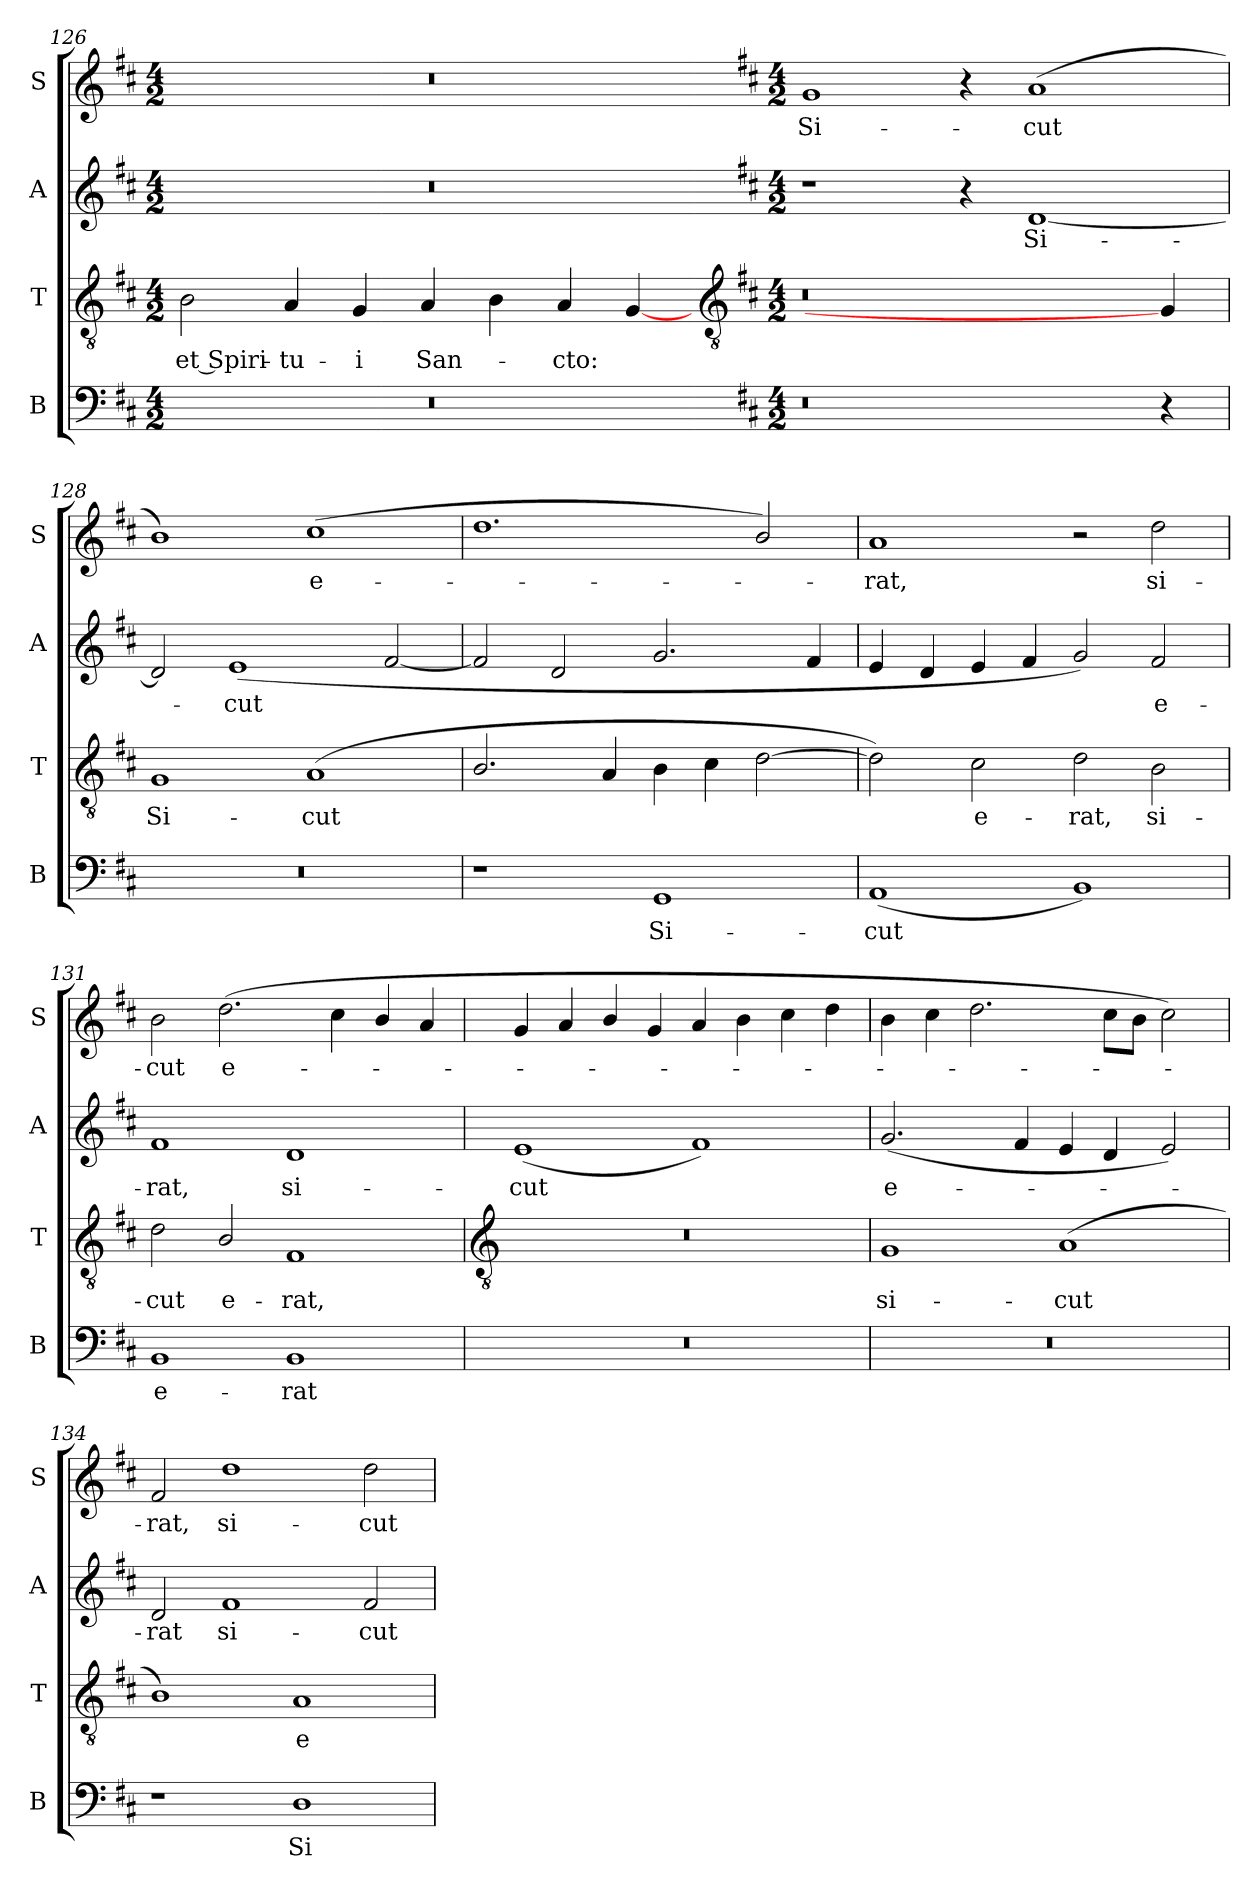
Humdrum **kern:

**kern	**text	**kern	**text	**kern	**text	**kern	**text
*part4	*part4	*part3	*part3	*part2	*part2	*part1	*part1
*staff4	*staff4	*staff3	*staff3	*staff2	*staff2	*staff1	*staff1
*I"B	*	*I"T	*	*I"A	*	*I"S	*
*I'B	*	*I'T	*	*I'A	*	*I'S	*
*clefF4	*	*clefGv2	*	*clefG2	*	*clefG2	*
*k[f#c#]	*	*k[f#c#]	*	*k[f#c#]	*	*k[f#c#]	*
*D:	*	*D:	*	*D:	*	*D:	*
*M4/2	*	*M4/2	*	*M4/2	*	*M4/2	*
=126	=126	=126	=126	=126	=126	=126	=126
!	!	!	!LO:LY:b	!	!	!	!
0r	.	2B	et Spiri-	0r	.	0r	.
!	!	!	!LO:LY:b	!	!	!	!
.	.	4A	-tu-	.	.	.	.
!	!	!	!LO:LY:b	!	!	!	!
.	.	4G	-i	.	.	.	.
!	!	!	!LO:LY:b	!	!	!	!
.	.	4A	San-	.	.	.	.
.	.	4B	.	.	.	.	.
!	!	!	!LO:LY:b	!	!	!	!
.	.	4A	cto:	.	.	.	.
.	.	[4G	.	.	.	.	.
!!LO:LB:g=z
=127||	=127||	=127-	=127||	=127||	=127||	=127||	=127||
*	*	*clefGv2	*	*	*	*	*
*k[f#c#]	*	*	*	*k[f#c#]	*	*k[f#c#]	*
*D:	*	*	*	*D:	*	*D:	*
*M4/2	*	*M4/2	*	*M4/2	*	*M4/2	*
!	!	!	!	!	!	!	!LO:LY:b
0r	.	0r	.	1r	.	1g	Si-
.	.	.	.	4r	.	4r	.
!	!	!	!	!	!LO:LY:b	!	!LO:LY:b
.	.	.	.	[1d	Si-	(<1a	-cut
4r	.	4G]	.	.	.	.	.
=128	=128	=128	=128	=128	=128	=128	=128
!	!	!	!LO:LY:b	!	!	!	!
0r	.	1G	Si-	2d]	.	1b)	.
!	!	!	!	!	!LO:LY:b	!	!
.	.	.	.	(<1e	cut	.	.
!	!	!	!LO:LY:b	!	!	!	!LO:LY:b
.	.	(>1A	-cut	.	.	(<1cc#	e-
.	.	.	.	[2f#	.	.	.
=129	=129	=129	=129	=129	=129	=129	=129
1r	.	2.B/	.	2f#]	.	1.dd	.
.	.	.	.	2d	.	.	.
.	.	4A	.	.	.	.	.
!	!LO:LY:b	!	!	!	!	!	!
1GG	Si-	4B	.	2.g/	.	.	.
.	.	4c#	.	.	.	.	.
.	.	[2d	.	.	.	2b/)	.
.	.	.	.	4f#	.	.	.
=130	=130	=130	=130	=130	=130	=130	=130
!	!LO:LY:b	!	!	!	!	!	!LO:LY:b
(<1AA	-cut	2d])	.	4e	.	1a	rat,
.	.	.	.	4d	.	.	.
!	!	!	!LO:LY:b	!	!	!	!
.	.	2c#	e-	4e	.	.	.
.	.	.	.	4f#	.	.	.
!	!	!	!LO:LY:b	!	!	!	!
1BB)	.	2d	-rat,	2g/)	.	2r	.
!	!	!	!LO:LY:b	!	!LO:LY:b	!	!LO:LY:b
.	.	2B	si-	2f#	e-	2dd	si-
=131	=131	=131	=131	=131	=131	=131	=131
!	!LO:LY:b	!	!LO:LY:b	!	!LO:LY:b	!	!LO:LY:b
1BB	e-	2d	-cut	1f#	-rat,	2b	-cut
!	!	!	!LO:LY:b	!	!	!	!LO:LY:b
.	.	2B/	e-	.	.	(>2.dd	e-
!	!LO:LY:b	!	!LO:LY:b	!	!LO:LY:b	!	!
1BB	-rat	1F#	-rat,	1d	si-	.	.
.	.	.	.	.	.	4cc#	.
.	.	.	.	.	.	4b/	.
.	.	.	.	.	.	4a	.
!!LO:LB:g=z
=132	=132	=132	=132	=132	=132	=132	=132
*	*	*clefGv2	*	*	*	*	*
!	!	!	!	!	!LO:LY:b	!	!
0r	.	0r	.	(<1e	-cut	4g	.
.	.	.	.	.	.	4a	.
.	.	.	.	.	.	4b/	.
.	.	.	.	.	.	4g	.
.	.	.	.	1f#)	.	4a	.
.	.	.	.	.	.	4b	.
.	.	.	.	.	.	4cc#	.
.	.	.	.	.	.	4dd	.
=133	=133	=133	=133	=133	=133	=133	=133
!	!	!	!LO:LY:b	!	!LO:LY:b	!	!
0r	.	1G	si-	(<2.g/	e-	4b	.
.	.	.	.	.	.	4cc#	.
.	.	.	.	.	.	2.dd	.
.	.	.	.	4f#	.	.	.
!	!	!	!LO:LY:b	!	!	!	!
.	.	(<1A	-cut	4e	.	.	.
.	.	.	.	4d	.	8cc#L	.
.	.	.	.	.	.	8bJ	.
.	.	.	.	2e)	.	2cc#)	.
=134	=134	=134	=134	=134	=134	=134	=134
!	!	!	!	!	!LO:LY:b	!	!LO:LY:b
1r	.	1B)	.	2d	rat	2f#	rat,
!	!	!	!	!	!LO:LY:b	!	!LO:LY:b
.	.	.	.	1f#	si-	1dd	si-
!	!LO:LY:b	!	!LO:LY:b	!	!	!	!
1D	Si-	1A	e-	.	.	.	.
!	!	!	!	!	!LO:LY:b	!	!LO:LY:b
.	.	.	.	2f#	-cut	2dd	-cut
=	=	=	=	=	=	=	=
*-	*-	*-	*-	*-	*-	*-	*-
